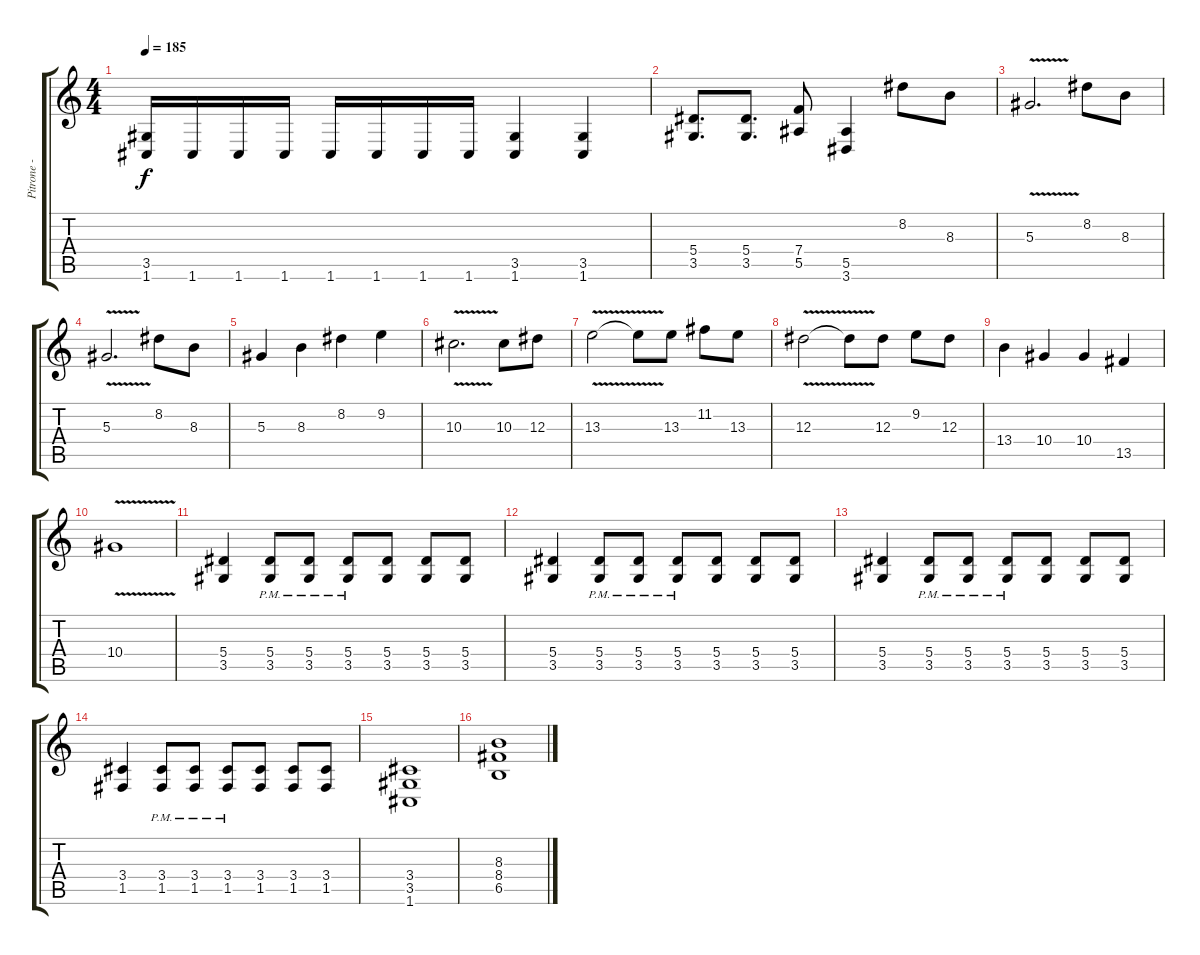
\track ("Pitrone - Lead Guitar" "Pitrone - ") {instrument distortionguitar}
\staff {score tabs}
\tuning (C4 G3 Eb3 Bb2 F2 C2) {hide}
\ts (4 4)
\tempo 185
\clef g2
\ks c
(3.5 1.6).16{dy f} 1.6.16 1.6.16 1.6.16 1.6.16 1.6.16 1.6.16 1.6.16 (3.5 1.6).4 (3.5 1.6).4 |
(5.4 3.5).8{d} (5.4 3.5).8{d} (7.4 5.5).8 (5.5 3.6).4 8.2.8 8.3.8 |
5.3{v}.2{d} 8.2.8 8.3.8 |
5.3{v}.2{d} 8.2.8 8.3.8 |
5.3.4 8.3.4 8.2.4 9.2.4 |
10.3{v}.2{d} 10.3.8 12.3.8 |
13.3{v}.2 13.3{t}.8 13.3.8 11.2.8 13.3.8 |
12.3{v}.2 12.3{t}.8 12.3.8 9.2.8 12.3.8 |
13.4.4 10.4.4 10.4.4 13.5.4 |
10.4{v}.1 |
(5.4 3.5).4 (5.4{pm} 3.5{pm}).8 (5.4{pm} 3.5{pm}).8 (5.4{pm} 3.5{pm}).8 (5.4 3.5).8 (5.4 3.5).8 (5.4 3.5).8 |
(5.4 3.5).4 (5.4{pm} 3.5{pm}).8 (5.4{pm} 3.5{pm}).8 (5.4{pm} 3.5{pm}).8 (5.4 3.5).8 (5.4 3.5).8 (5.4 3.5).8 |
(5.4 3.5).4 (5.4{pm} 3.5{pm}).8 (5.4{pm} 3.5{pm}).8 (5.4{pm} 3.5{pm}).8 (5.4 3.5).8 (5.4 3.5).8 (5.4 3.5).8 |
(3.4 1.5).4 (3.4{pm} 1.5{pm}).8 (3.4{pm} 1.5{pm}).8 (3.4{pm} 1.5{pm}).8 (3.4 1.5).8 (3.4 1.5).8 (3.4 1.5).8 |
(3.4 3.5 1.6).1 |
(8.3 8.4 6.5).1
